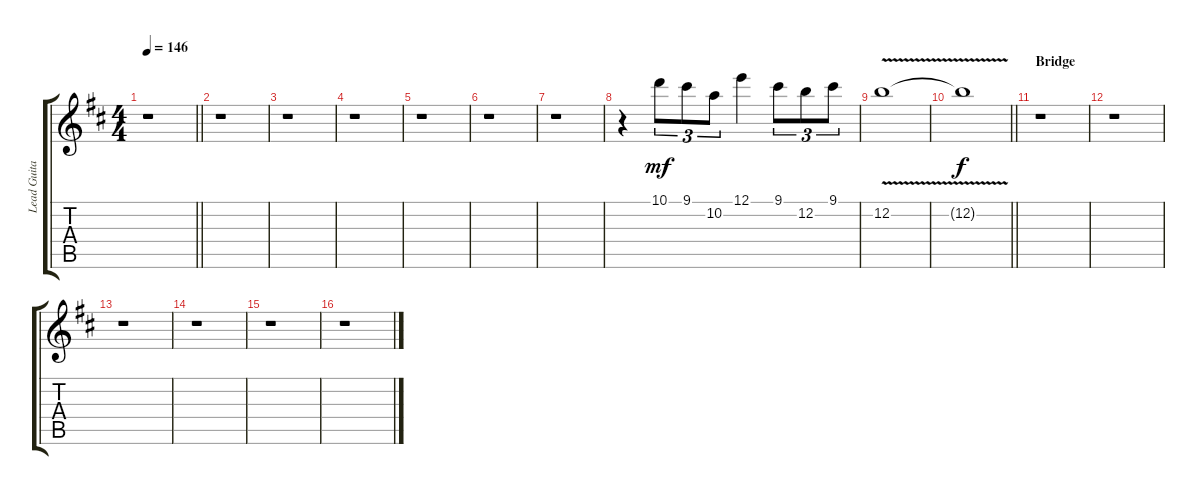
\track ("Lead Guitar B" "Lead Guita") {instrument overdrivenguitar}
\staff {score tabs}
\tuning (E4 B3 G3 D3 A2 E2) {hide}
\ts (4 4)
\tempo 146
\clef g2
\barLineRight lightlight
\ks bminor
r.1{dy mf} |
\section ("" "")
r.1 |
r.1 |
r.1 |
r.1 |
r.1 |
r.1 |
r.4 10.1.8{tu (3 2)} 9.1.8{tu (3 2)} 10.2.8{tu (3 2)} 12.1.4 9.1.8{tu (3 2)} 12.2.8{tu (3 2)} 9.1.8{tu (3 2)} |
12.2{v}.1 |
\barLineRight lightlight
12.2{t}.1{dy f} |
\section ("" "Bridge")
r.1 |
r.1 |
r.1 |
r.1 |
r.1 |
r.1
